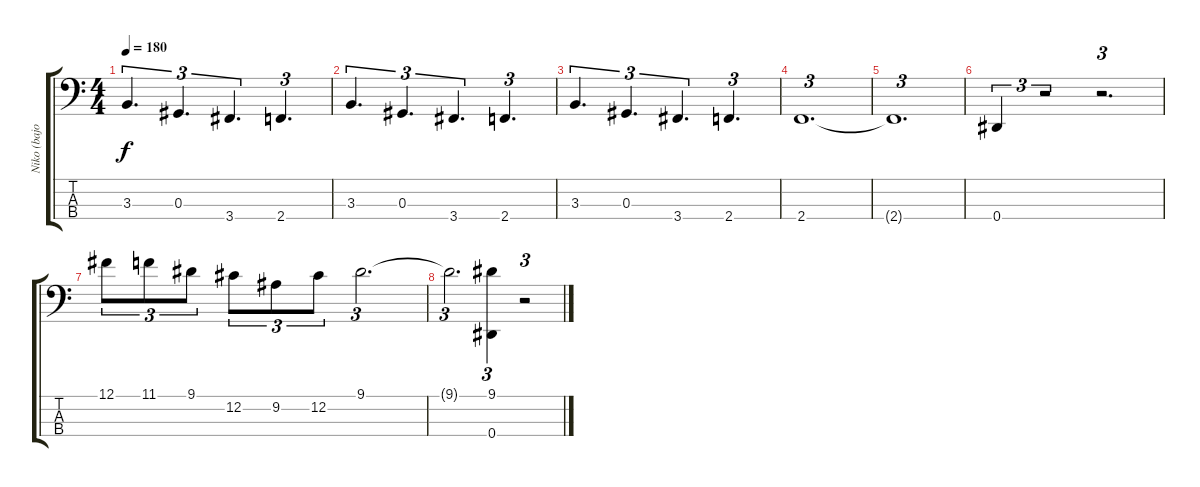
\track ("Niko (bajo)" "Niko (bajo") {instrument electricbassfinger}
\staff {score tabs}
\tuning (Gb2 Db2 Ab1 Eb1) {hide}
\ts (4 4)
\tempo 180
\clef f4
\ks c
3.3.4{d tu (3 2) dy f} 0.3.4{d tu (3 2)} 3.4.4{d tu (3 2)} 2.4.4{d tu (3 2)} |
3.3.4{d tu (3 2)} 0.3.4{d tu (3 2)} 3.4.4{d tu (3 2)} 2.4.4{d tu (3 2)} |
3.3.4{d tu (3 2)} 0.3.4{d tu (3 2)} 3.4.4{d tu (3 2)} 2.4.4{d tu (3 2)} |
2.4.1{d tu (3 2)} |
2.4{t}.1{d tu (3 2)} |
0.4.4{tu (3 2)} r.2{tu (3 2)} r.2{d tu (3 2)} |
12.1.8{tu (3 2)} 11.1.8{tu (3 2)} 9.1.8{tu (3 2)} 12.2.8{tu (3 2)} 9.2.8{tu (3 2)} 12.2.8{tu (3 2)} 9.1.2{d tu (3 2)} |
9.1{t}.2{d tu (3 2)} (9.1 0.4).4{tu (3 2)} r.2{tu (3 2)}
